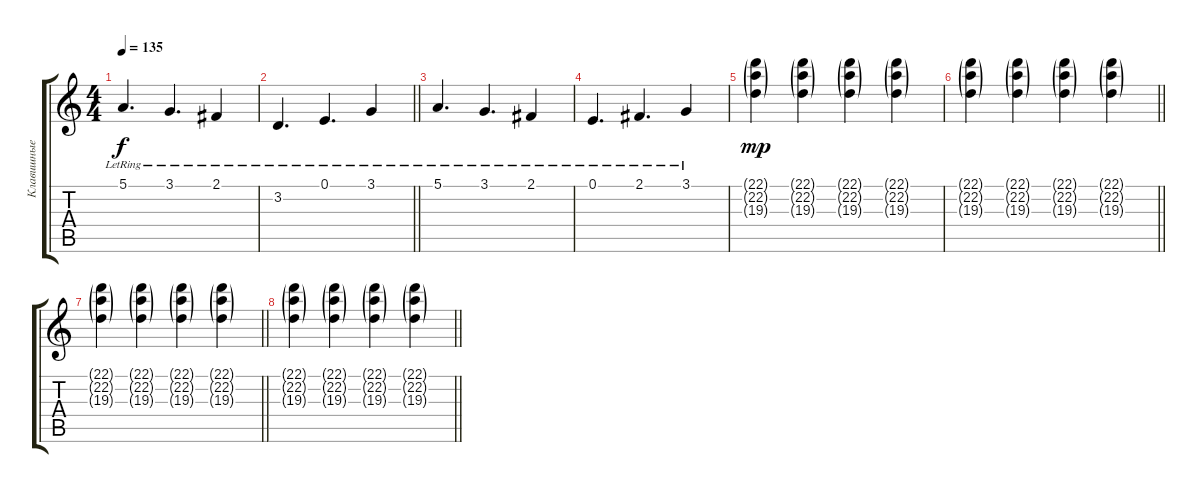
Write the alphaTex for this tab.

\track ("Клавишные" "Клавишные") {instrument electricgrandpiano}
\staff {score tabs}
\tuning (E4 B3 G3 D3 A2 E2) {hide}
\ts (4 4)
\tempo 135
\clef g2
\ks c
5.1{lr}.4{d dy f} 3.1{lr}.4{d} 2.1{lr}.4 |
\barLineRight lightlight
3.2{lr}.4{d} 0.1{lr}.4{d} 3.1{lr}.4 |
5.1{lr}.4{d} 3.1{lr}.4{d} 2.1{lr}.4 |
0.1{lr}.4{d} 2.1{lr}.4{d} 3.1{lr}.4 |
(22.1{g} 22.2{g} 19.3{g}).4{dy mp} (22.1{g} 22.2{g} 19.3{g}).4 (22.1{g} 22.2{g} 19.3{g}).4 (22.1{g} 22.2{g} 19.3{g}).4 |
\barLineRight lightlight
(22.1{g} 22.2{g} 19.3{g}).4 (22.1{g} 22.2{g} 19.3{g}).4 (22.1{g} 22.2{g} 19.3{g}).4 (22.1{g} 22.2{g} 19.3{g}).4 |
\barLineRight lightlight
(22.1{g} 22.2{g} 19.3{g}).4 (22.1{g} 22.2{g} 19.3{g}).4 (22.1{g} 22.2{g} 19.3{g}).4 (22.1{g} 22.2{g} 19.3{g}).4 |
\barLineRight lightlight
(22.1{g} 22.2{g} 19.3{g}).4 (22.1{g} 22.2{g} 19.3{g}).4 (22.1{g} 22.2{g} 19.3{g}).4 (22.1{g} 22.2{g} 19.3{g}).4
